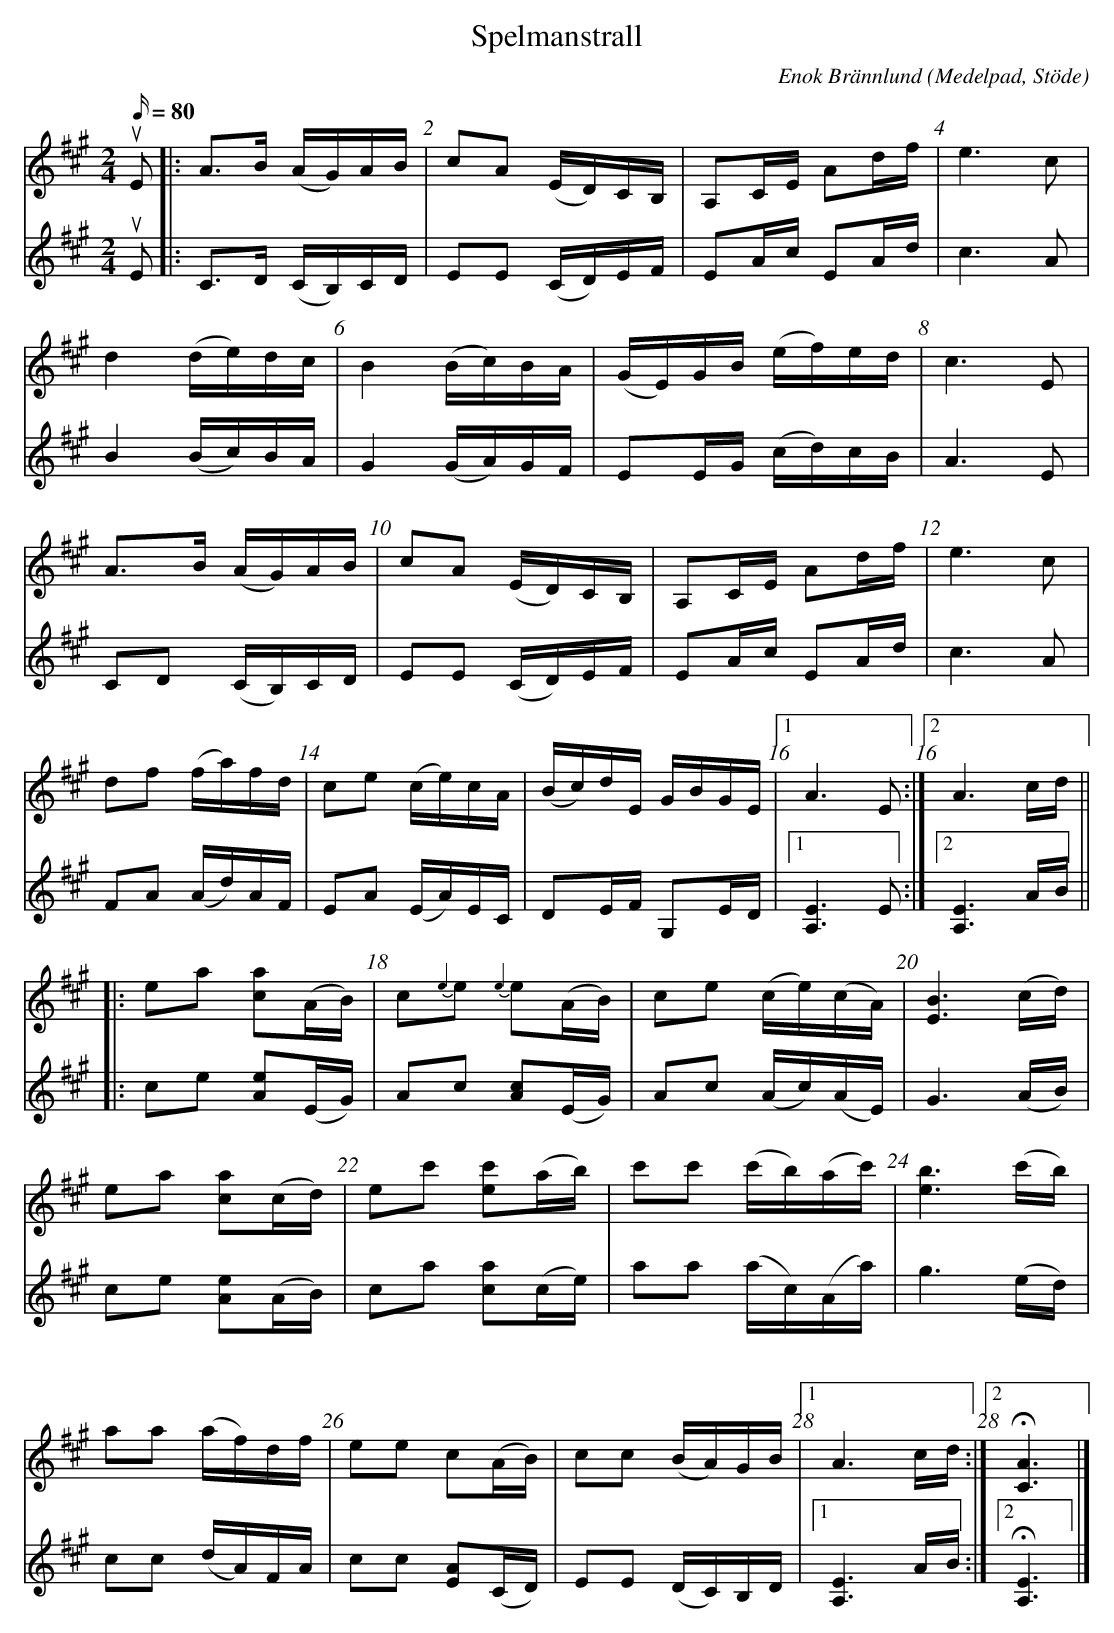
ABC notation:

X:1
T: Spelmanstrall
M: 2/4
L: 1/16
C: Enok Brännlund
O: Medelpad, Stöde
Q: 80
K: A
[V:1] uE2 |: A3B     (AG)AB    | c2A2         (ED)CB,  | A,2CE   A2df     | e6     c2   |
[V:2] uE2 |: C3D     (CB,)CD   | E2E2         (CD)EF   | E2Ac    E2Ad     | c6     A2   |
[V:1]   d4      (de)dc    | B4           (Bc)BA   | (GE)GB (ef)ed    | c6     E2   |
[V:2]   B4      (Bc)BA    | G4           (GA)GF   | E2EG   (cd)cB    | A6     E2   |
[V:1]   A3B     (AG)AB    | c2A2         (ED)CB,  | A,2CE   A2df     | e6     c2   |
[V:2]   C2D2    (CB,)CD   | E2E2         (CD)EF   | E2Ac    E2Ad     | c6     A2   |
[V:1]   d2f2    (fa)fd    | c2e2         (ce)cA   | (Bc)dE  GBGE     |1 A6    E2  :|2 A6    cd ||
[V:2]   F2A2    (Ad)AF    | E2A2         (EA)EC   | D2EF    G,2ED    |1 [A,E]6 E2  :|2 [A,E]6 AB ||
[V:1]|: e2a2    [ca]2(AB) | c2{e2}e2 {e2}   e2(AB)| c2e2   (ce)(cA)  | [EB]6 (cd)  |
[V:2]|: c2e2    [Ae]2(EG) | A2c2        [Ac]2(EG) | A2c2   (Ac)(AE)  | G6    (AB)  |
[V:1]   e2a2    [ca]2(cd) | e2c'2       [ec']2(ab)| c'2c'2 (c'b)(ac')| [eb]6 (c'b) |
[V:2]   c2e2    [Ae]2(AB) | c2a2        [ca]2(ce) | a2a2   (ac)(Aa)  | g6    (ed)  |
[V:1]   a2a2    (af)df    | e2e2         c2(AB)   | c2c2   (BA)GB    |1 A6     cd  :|2 H[CA]6 |]
[V:2]   c2c2    (dA)FA    | c2c2        [EA]2(CD) | E2E2   (DC)B,D   |1 [A,E]6 AB  :|2 H[A,E]6|]
